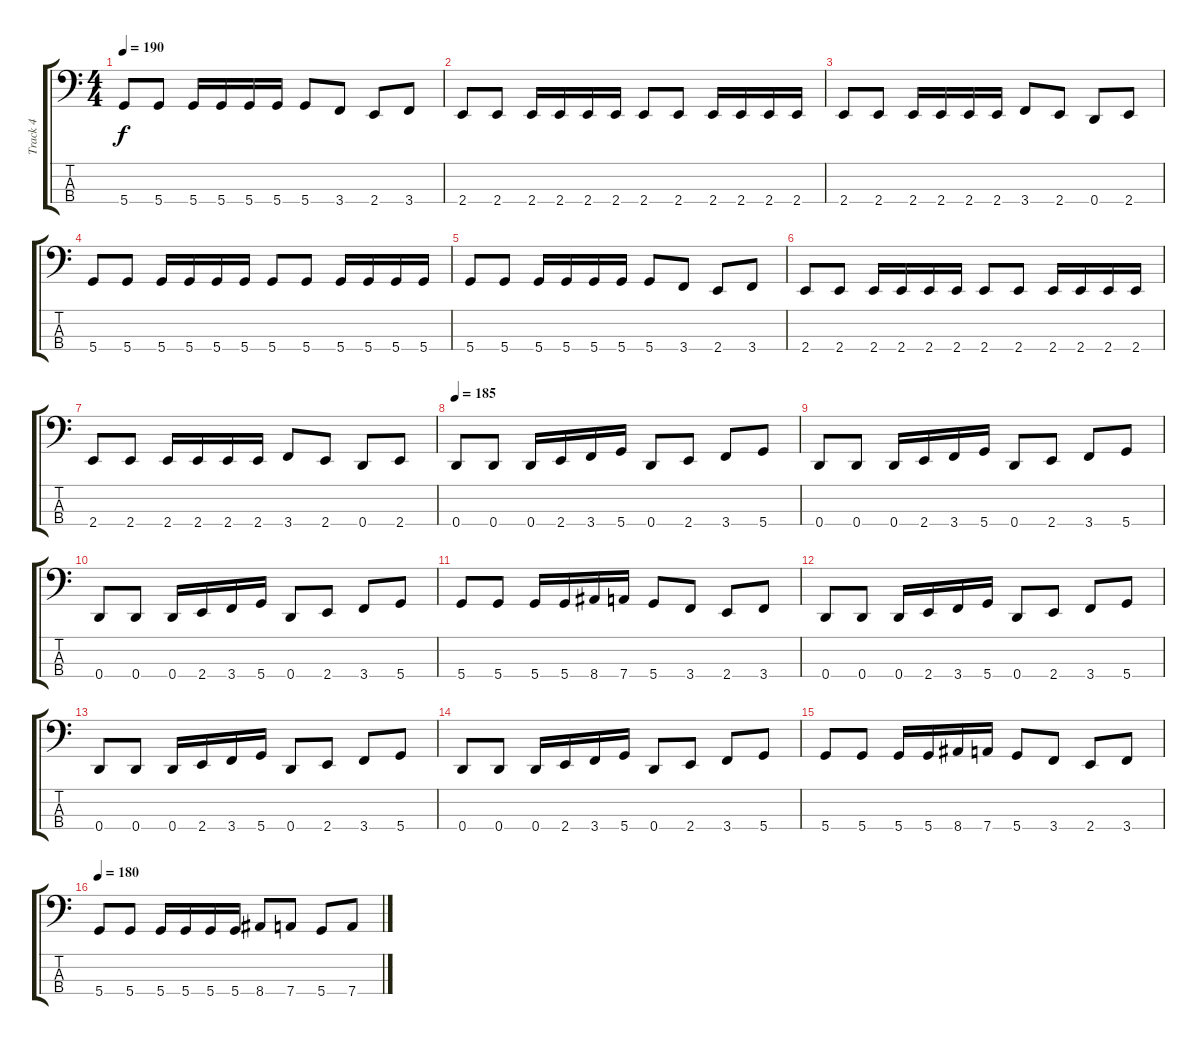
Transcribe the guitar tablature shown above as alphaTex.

\track ("Track 4" "Track 4") {instrument electricbassfinger}
\staff {score tabs}
\tuning (F2 C2 G1 D1) {hide}
\ts (4 4)
\tempo 190
\clef f4
\ks c
5.4.8{dy f} 5.4.8 5.4.16 5.4.16 5.4.16 5.4.16 5.4.8 3.4.8 2.4.8 3.4.8 |
2.4.8 2.4.8 2.4.16 2.4.16 2.4.16 2.4.16 2.4.8 2.4.8 2.4.16 2.4.16 2.4.16 2.4.16 |
2.4.8 2.4.8 2.4.16 2.4.16 2.4.16 2.4.16 3.4.8 2.4.8 0.4.8 2.4.8 |
5.4.8 5.4.8 5.4.16 5.4.16 5.4.16 5.4.16 5.4.8 5.4.8 5.4.16 5.4.16 5.4.16 5.4.16 |
5.4.8 5.4.8 5.4.16 5.4.16 5.4.16 5.4.16 5.4.8 3.4.8 2.4.8 3.4.8 |
2.4.8 2.4.8 2.4.16 2.4.16 2.4.16 2.4.16 2.4.8 2.4.8 2.4.16 2.4.16 2.4.16 2.4.16 |
2.4.8 2.4.8 2.4.16 2.4.16 2.4.16 2.4.16 3.4.8 2.4.8 0.4.8 2.4.8 |
\tempo 185
0.4.8 0.4.8 0.4.16 2.4.16 3.4.16 5.4.16 0.4.8 2.4.8 3.4.8 5.4.8 |
0.4.8 0.4.8 0.4.16 2.4.16 3.4.16 5.4.16 0.4.8 2.4.8 3.4.8 5.4.8 |
0.4.8 0.4.8 0.4.16 2.4.16 3.4.16 5.4.16 0.4.8 2.4.8 3.4.8 5.4.8 |
5.4.8 5.4.8 5.4.16 5.4.16 8.4.16 7.4.16 5.4.8 3.4.8 2.4.8 3.4.8 |
0.4.8 0.4.8 0.4.16 2.4.16 3.4.16 5.4.16 0.4.8 2.4.8 3.4.8 5.4.8 |
0.4.8 0.4.8 0.4.16 2.4.16 3.4.16 5.4.16 0.4.8 2.4.8 3.4.8 5.4.8 |
0.4.8 0.4.8 0.4.16 2.4.16 3.4.16 5.4.16 0.4.8 2.4.8 3.4.8 5.4.8 |
5.4.8 5.4.8 5.4.16 5.4.16 8.4.16 7.4.16 5.4.8 3.4.8 2.4.8 3.4.8 |
\tempo 180
5.4.8 5.4.8 5.4.16 5.4.16 5.4.16 5.4.16 8.4.8 7.4.8 5.4.8 7.4.8
